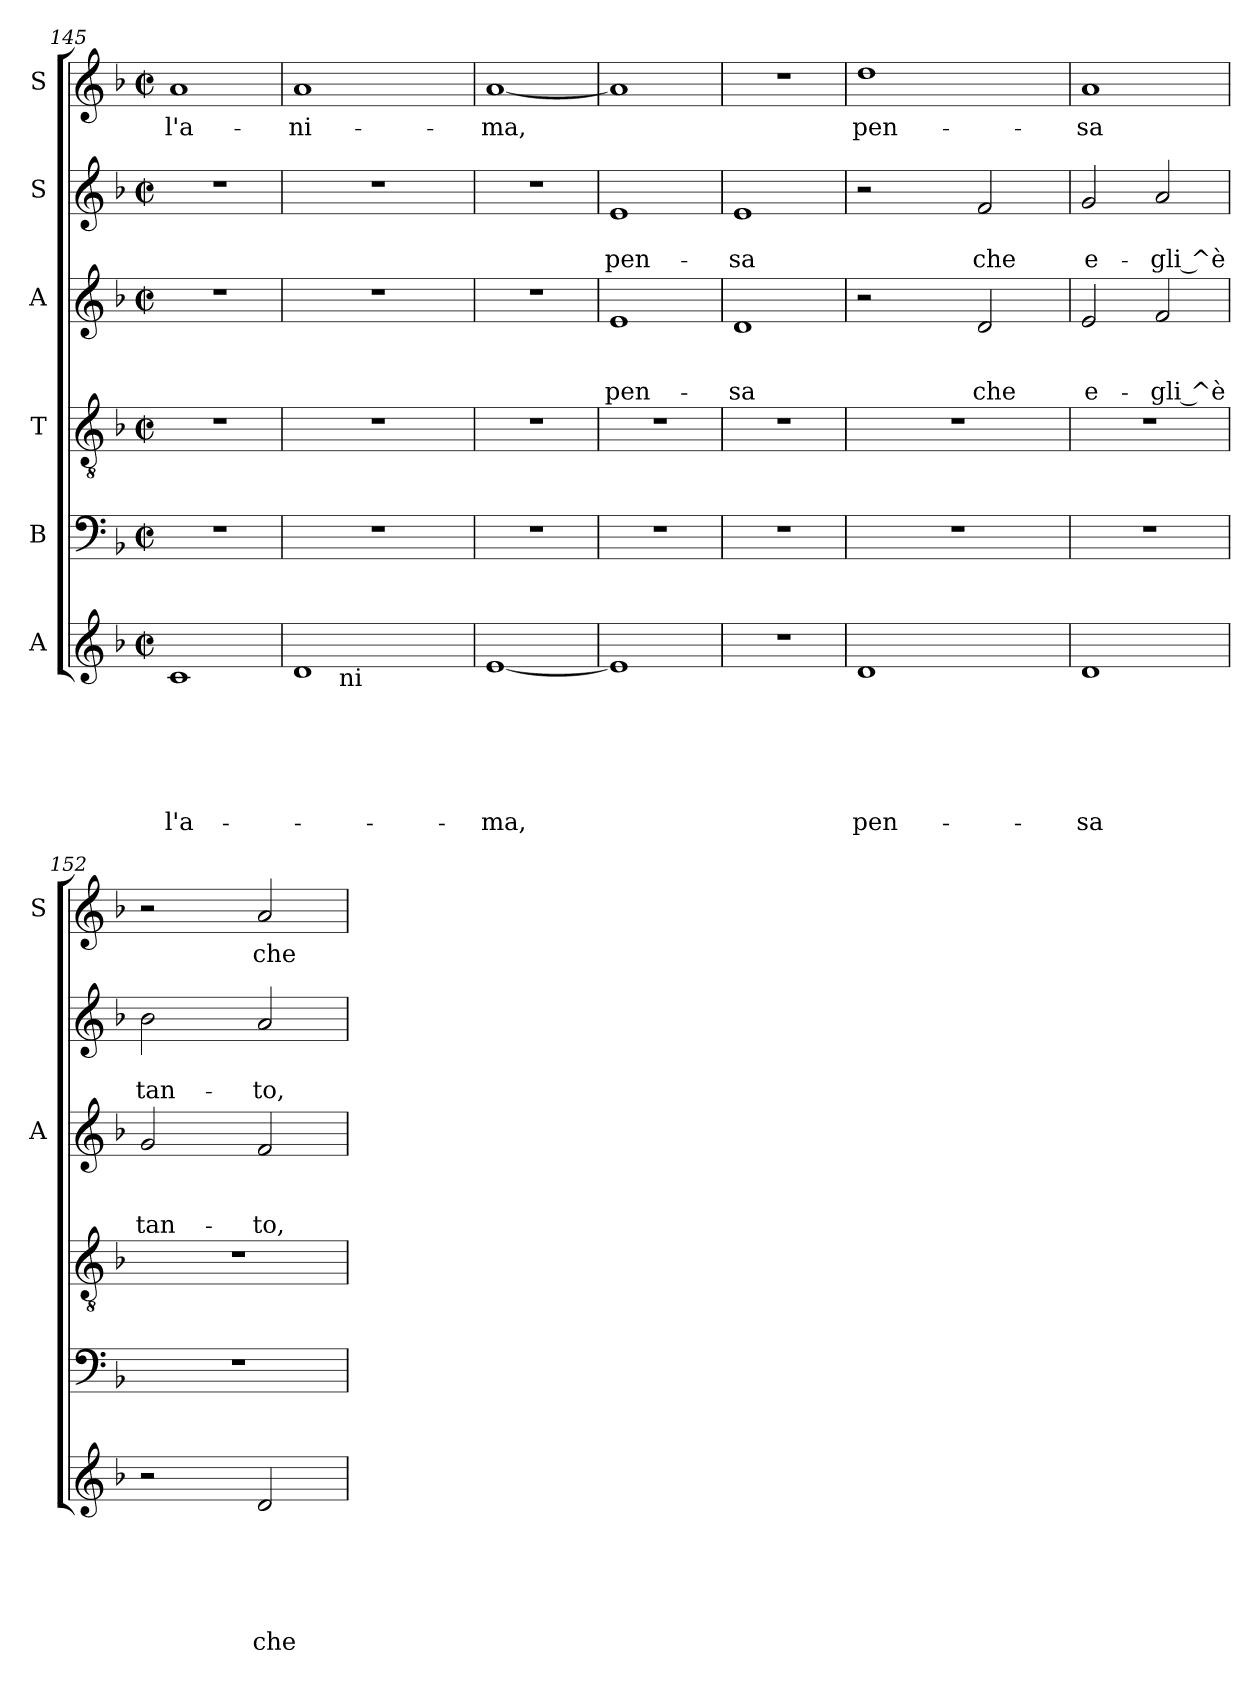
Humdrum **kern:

**kern	**text	**text	**text	**text	**text	**text	**kern	**kern	**kern	**text	**text	**text	**kern	**text	**text	**kern	**text
*part6	*part6	*part6	*part6	*part6	*part6	*part6	*part5	*part4	*part3	*part3	*part3	*part3	*part2	*part2	*part2	*part1	*part1
*staff6	*staff6	*staff6	*staff6	*staff6	*staff6	*staff6	*staff5	*staff4	*staff3	*staff3	*staff3	*staff3	*staff2	*staff2	*staff2	*staff1	*staff1
*I"A	*	*	*	*	*	*	*I"B	*I"T	*I"A	*	*	*	*I"S	*	*	*I"S	*
*	*	*	*	*	*	*	*	*	*I'A	*	*	*	*	*	*	*I'S	*
*clefG2	*	*	*	*	*	*	*clefF4	*clefGv2	*clefG2	*	*	*	*clefG2	*	*	*clefG2	*
*k[b-]	*	*	*	*	*	*	*k[b-]	*k[b-]	*k[b-]	*	*	*	*k[b-]	*	*	*k[b-]	*
*F:	*	*	*	*	*	*	*F:	*F:	*F:	*	*	*	*F:	*	*	*F:	*
*M2/2	*	*	*	*	*	*	*M2/2	*M2/2	*M2/2	*	*	*	*M2/2	*	*	*M2/2	*
*met(c|)	*	*	*	*	*	*	*met(c|)	*met(c|)	*met(c|)	*	*	*	*met(c|)	*	*	*met(c|)	*
=145	=145	=145	=145	=145	=145	=145	=145	=145	=145	=145	=145	=145	=145	=145	=145	=145	=145
!	!	!	!	!	!	!LO:LY:b	!	!	!	!	!	!	!	!	!	!	!LO:LY:b
1c	.	.	.	.	.	l'a-	1r	1r	1r	.	.	.	1r	.	.	1a	l'a-
=146	=146	=146	=146	=146	=146	=146	=146	=146	=146	=146	=146	=146	=146	=146	=146	=146	=146
!	!	!	!	!	!	!	!	!	!	!	!	!	!	!	!	!	!LO:LY:b
*^	*	*	*	*	*	*	*	*	*	*	*	*	*	*	*	*	*
1d	8..ryy	.	.	.	.	.	.	1r	1r	1r	.	.	.	1r	.	.	1a	-ni-
!	!LO:TX:b:t=ni	!	!	!	!	!	!	!	!	!	!	!	!	!	!	!	!	!
.	2ryy	.	.	.	.	.	.	.	.	.	.	.	.	.	.	.	.	.
.	4ryy	.	.	.	.	.	.	.	.	.	.	.	.	.	.	.	.	.
.	32ryy	.	.	.	.	.	.	.	.	.	.	.	.	.	.	.	.	.
=147	=147	=147	=147	=147	=147	=147	=147	=147	=147	=147	=147	=147	=147	=147	=147	=147	=147	=147
!	!	!	!	!	!	!	!LO:LY:b	!	!	!	!	!	!	!	!	!	!	!LO:LY:b
*v	*v	*	*	*	*	*	*	*	*	*	*	*	*	*	*	*	*	*
[<1e	.	.	.	.	.	-ma,	1r	1r	1r	.	.	.	1r	.	.	[<1a	-ma,
=148	=148	=148	=148	=148	=148	=148	=148	=148	=148	=148	=148	=148	=148	=148	=148	=148	=148
!	!	!	!	!	!	!	!	!	!	!	!	!LO:LY:b	!	!	!LO:LY:b	!	!
1e]	.	.	.	.	.	.	1r	1r	1e	.	.	pen-	1e	.	pen-	1a]	.
=149	=149	=149	=149	=149	=149	=149	=149	=149	=149	=149	=149	=149	=149	=149	=149	=149	=149
!	!	!	!	!	!	!	!	!	!	!	!	!LO:LY:b	!	!	!LO:LY:b	!	!
1r	.	.	.	.	.	.	1r	1r	1d	.	.	-sa	1e	.	-sa	1r	.
!!LO:LB:g=z
=150	=150	=150	=150	=150	=150	=150	=150	=150	=150	=150	=150	=150	=150	=150	=150	=150	=150
!	!	!	!	!	!	!LO:LY:b	!	!	!	!	!	!	!	!	!	!	!LO:LY:b
*	*	*	*	*	*	*	*	*	*^	*	*	*	*^	*	*	*	*
1d	.	.	.	.	.	pen-	1r	1r	2r	4ryy	.	.	.	2r	4ryy	.	.	1dd	pen-
.	.	.	.	.	.	.	.	.	.	8ryy	.	.	.	.	8ryy	.	.	.	.
.	.	.	.	.	.	.	.	.	.	32ryy	.	.	.	.	32ryy	.	.	.	.
.	.	.	.	.	.	.	.	.	.	2ryy	.	.	.	.	2ryy	.	.	.	.
!	!	!	!	!	!	!	!	!	!	!	!	!	!LO:LY:b	!	!	!	!LO:LY:b	!	!
.	.	.	.	.	.	.	.	.	2d/	.	.	.	che	2f/	.	.	che	.	.
.	.	.	.	.	.	.	.	.	.	16.ryy	.	.	.	.	16.ryy	.	.	.	.
=151	=151	=151	=151	=151	=151	=151	=151	=151	=151	=151	=151	=151	=151	=151	=151	=151	=151	=151	=151
!	!	!	!	!	!	!LO:LY:b	!	!	!	!	!	!	!LO:LY:b	!	!	!	!LO:LY:b	!	!LO:LY:b
*	*	*	*	*	*	*	*	*	*v	*v	*	*	*	*	*	*	*	*	*
*	*	*	*	*	*	*	*	*	*	*	*	*	*v	*v	*	*	*	*
1d	.	.	.	.	.	-sa	1r	1r	2e/	.	.	e-	2g/	.	e-	1a	-sa
!	!	!	!	!	!	!	!	!	!	!	!	!LO:LY:b	!	!	!LO:LY:b	!	!
.	.	.	.	.	.	.	.	.	2f/	.	.	-gli ^è	2a/	.	-gli ^è	.	.
=152	=152	=152	=152	=152	=152	=152	=152	=152	=152	=152	=152	=152	=152	=152	=152	=152	=152
!	!	!	!	!	!	!	!	!	!	!	!	!LO:LY:b	!	!	!LO:LY:b	!	!
*^	*	*	*	*	*	*	*	*	*	*	*	*	*	*	*	*^	*
2r	4ryy	.	.	.	.	.	.	1r	1r	2g/	.	.	tan-	2b-\	.	tan-	2r	4ryy	.
.	8ryy	.	.	.	.	.	.	.	.	.	.	.	.	.	.	.	.	8ryy	.
.	32ryy	.	.	.	.	.	.	.	.	.	.	.	.	.	.	.	.	32ryy	.
.	2ryy	.	.	.	.	.	.	.	.	.	.	.	.	.	.	.	.	2ryy	.
!	!	!	!	!	!	!	!LO:LY:b	!	!	!	!	!	!LO:LY:b	!	!	!LO:LY:b	!	!	!LO:LY:b
2d/	.	.	.	.	.	.	che	.	.	2f/	.	.	-to,	2a/	.	-to,	2a/	.	che
.	16.ryy	.	.	.	.	.	.	.	.	.	.	.	.	.	.	.	.	16.ryy	.
*v	*v	*	*	*	*	*	*	*	*	*	*	*	*	*	*	*	*v	*v	*
=	=	=	=	=	=	=	=	=	=	=	=	=	=	=	=	=	=
*-	*-	*-	*-	*-	*-	*-	*-	*-	*-	*-	*-	*-	*-	*-	*-	*-	*-
